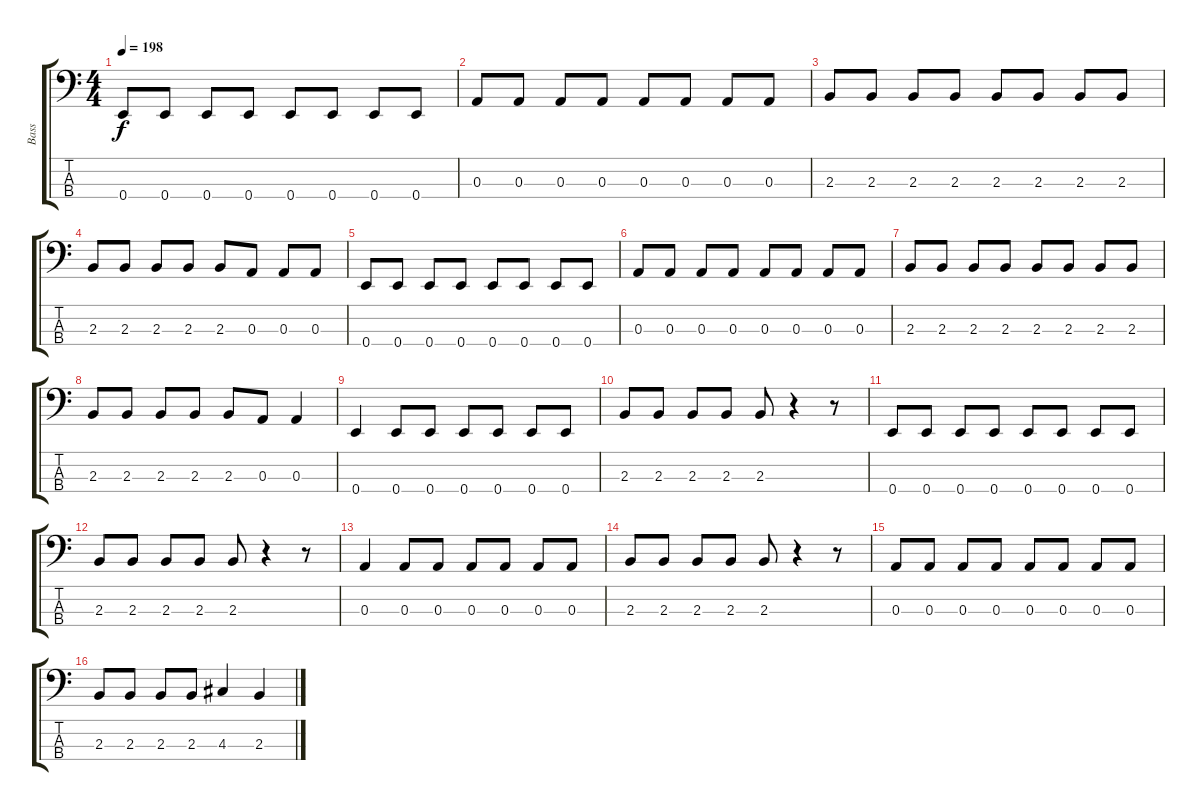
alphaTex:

\track ("Bass" "Bass") {instrument electricbassfinger}
\staff {score tabs}
\tuning (G2 D2 A1 E1) {hide}
\ts (4 4)
\tempo 198
\clef f4
\ks c
0.4.8{dy f} 0.4.8 0.4.8 0.4.8 0.4.8 0.4.8 0.4.8 0.4.8 |
0.3.8 0.3.8 0.3.8 0.3.8 0.3.8 0.3.8 0.3.8 0.3.8 |
2.3.8 2.3.8 2.3.8 2.3.8 2.3.8 2.3.8 2.3.8 2.3.8 |
2.3.8 2.3.8 2.3.8 2.3.8 2.3.8 0.3.8 0.3.8 0.3.8 |
0.4.8 0.4.8 0.4.8 0.4.8 0.4.8 0.4.8 0.4.8 0.4.8 |
0.3.8 0.3.8 0.3.8 0.3.8 0.3.8 0.3.8 0.3.8 0.3.8 |
2.3.8 2.3.8 2.3.8 2.3.8 2.3.8 2.3.8 2.3.8 2.3.8 |
2.3.8 2.3.8 2.3.8 2.3.8 2.3.8 0.3.8 0.3.4 |
0.4.4 0.4.8 0.4.8 0.4.8 0.4.8 0.4.8 0.4.8 |
2.3.8 2.3.8 2.3.8 2.3.8 2.3.8 r.4 r.8 |
0.4.8 0.4.8 0.4.8 0.4.8 0.4.8 0.4.8 0.4.8 0.4.8 |
2.3.8 2.3.8 2.3.8 2.3.8 2.3.8 r.4 r.8 |
0.3.4 0.3.8 0.3.8 0.3.8 0.3.8 0.3.8 0.3.8 |
2.3.8 2.3.8 2.3.8 2.3.8 2.3.8 r.4 r.8 |
0.3.8 0.3.8 0.3.8 0.3.8 0.3.8 0.3.8 0.3.8 0.3.8 |
2.3.8 2.3.8 2.3.8 2.3.8 4.3.4 2.3.4
